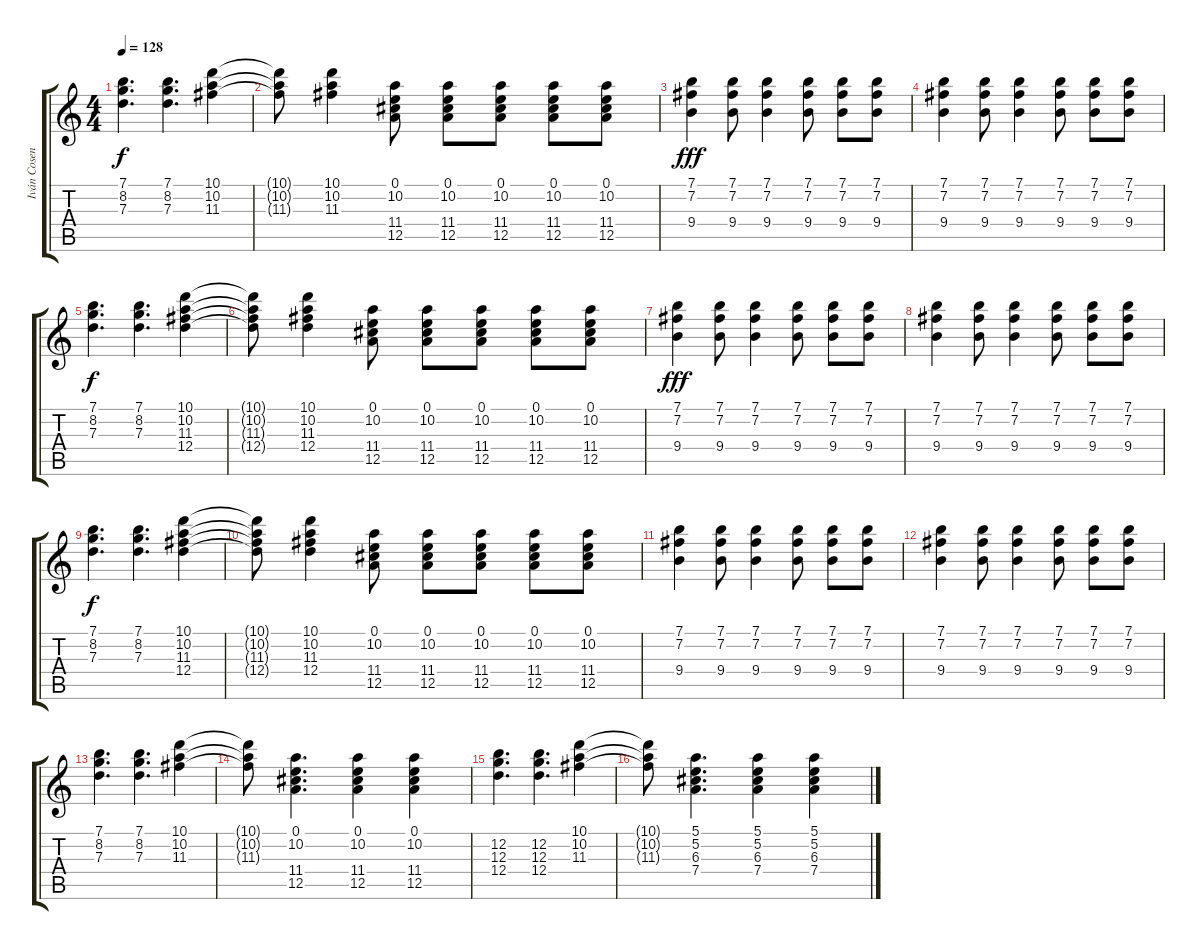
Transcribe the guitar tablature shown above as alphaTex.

\track ("Iván Cosentino" "Iván Cosen") {instrument acousticguitarsteel}
\staff {score tabs}
\tuning (E4 B3 G3 D3 A2 E2) {hide}
\ts (4 4)
\tempo 128
\clef g2
\ks c
(7.1 8.2 7.3).4{d dy f} (7.1 8.2 7.3).4{d} (10.1 10.2 11.3).4 |
(10.1{t} 10.2{t} 11.3{t}).8 (10.1 10.2 11.3).4 (0.1 10.2 11.4 12.5).8 (0.1 10.2 11.4 12.5).8 (0.1 10.2 11.4 12.5).8 (0.1 10.2 11.4 12.5).8 (0.1 10.2 11.4 12.5).8 |
(7.1 7.2 9.4).4{dy fff} (7.1 7.2 9.4).8 (7.1 7.2 9.4).4 (7.1 7.2 9.4).8 (7.1 7.2 9.4).8 (7.1 7.2 9.4).8 |
(7.1 7.2 9.4).4 (7.1 7.2 9.4).8 (7.1 7.2 9.4).4 (7.1 7.2 9.4).8 (7.1 7.2 9.4).8 (7.1 7.2 9.4).8 |
(7.1 8.2 7.3).4{d dy f} (7.1 8.2 7.3).4{d} (10.1 10.2 11.3 12.4).4 |
(10.1{t} 10.2{t} 11.3{t} 12.4{t}).8 (10.1 10.2 11.3 12.4).4 (0.1 10.2 11.4 12.5).8 (0.1 10.2 11.4 12.5).8 (0.1 10.2 11.4 12.5).8 (0.1 10.2 11.4 12.5).8 (0.1 10.2 11.4 12.5).8 |
(7.1 7.2 9.4).4{dy fff} (7.1 7.2 9.4).8 (7.1 7.2 9.4).4 (7.1 7.2 9.4).8 (7.1 7.2 9.4).8 (7.1 7.2 9.4).8 |
(7.1 7.2 9.4).4 (7.1 7.2 9.4).8 (7.1 7.2 9.4).4 (7.1 7.2 9.4).8 (7.1 7.2 9.4).8 (7.1 7.2 9.4).8 |
(7.1 8.2 7.3).4{d dy f} (7.1 8.2 7.3).4{d} (10.1 10.2 11.3 12.4).4 |
(10.1{t} 10.2{t} 11.3{t} 12.4{t}).8 (10.1 10.2 11.3 12.4).4 (0.1 10.2 11.4 12.5).8 (0.1 10.2 11.4 12.5).8 (0.1 10.2 11.4 12.5).8 (0.1 10.2 11.4 12.5).8 (0.1 10.2 11.4 12.5).8 |
(7.1 7.2 9.4).4 (7.1 7.2 9.4).8 (7.1 7.2 9.4).4 (7.1 7.2 9.4).8 (7.1 7.2 9.4).8 (7.1 7.2 9.4).8 |
(7.1 7.2 9.4).4 (7.1 7.2 9.4).8 (7.1 7.2 9.4).4 (7.1 7.2 9.4).8 (7.1 7.2 9.4).8 (7.1 7.2 9.4).8 |
(7.1 8.2 7.3).4{d} (7.1 8.2 7.3).4{d} (10.1 10.2 11.3).4 |
(10.1{t} 10.2{t} 11.3{t}).8 (0.1 10.2 11.4 12.5).4{d} (0.1 10.2 11.4 12.5).4 (0.1 10.2 11.4 12.5).4 |
(12.2 12.3 12.4).4{d} (12.2 12.3 12.4).4{d} (10.1 10.2 11.3).4 |
(10.1{t} 10.2{t} 11.3{t}).8 (5.1 5.2 6.3 7.4).4{d} (5.1 5.2 6.3 7.4).4 (5.1 5.2 6.3 7.4).4
